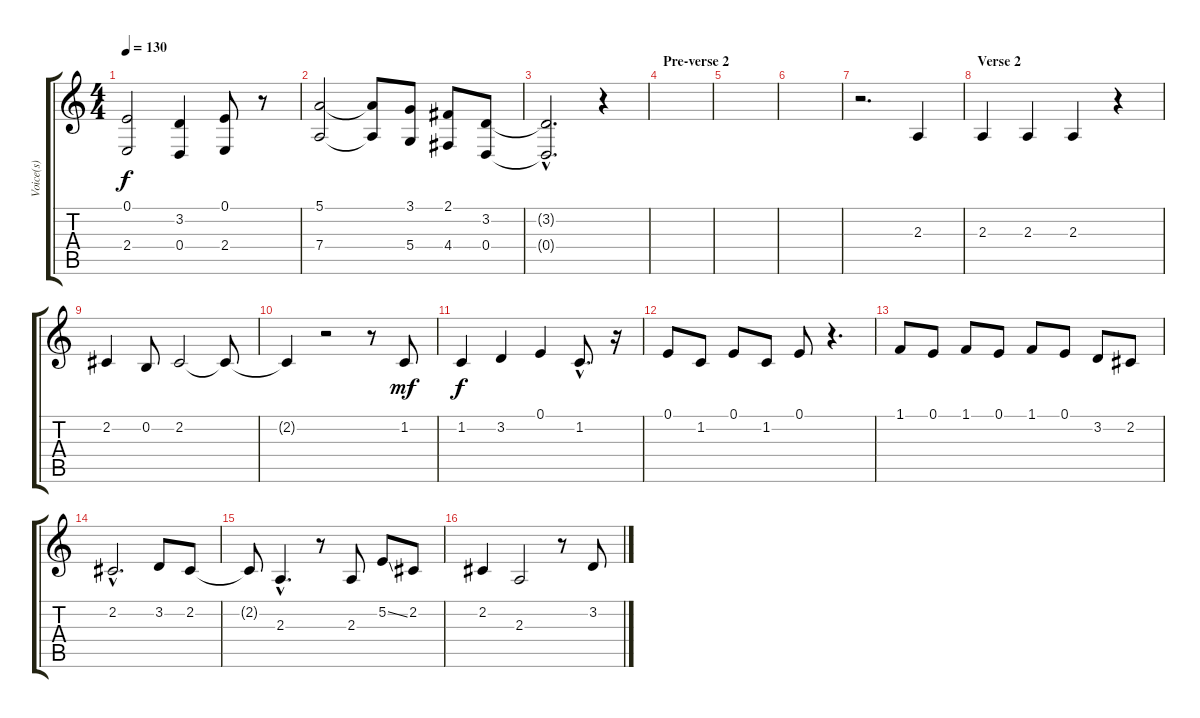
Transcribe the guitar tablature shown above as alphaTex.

\track ("Voice(s)" "Voice(s)") {instrument clarinet}
\staff {score tabs}
\tuning (E4 B3 G3 D3 A2 E2) {hide}
\ts (4 4)
\tempo 130
\clef g2
\ks c
(0.1{t} 2.4{t}).2{dy f} (3.2 0.4).4 (0.1 2.4).8 r.8 |
(5.1 7.4).2 (5.1{t} 7.4{t}).8 (3.1 5.4).8 (2.1 4.4).8 (3.2 0.4).8 |
(3.2{hac t} 0.4{hac t}).2{d} r.4 |
\section ("" "Pre-verse 2")
|
|
|
r.2{d} 2.3.4 |
\section ("" "Verse 2")
2.3.4 2.3.4 2.3.4 r.4 |
2.2.4 0.2.8 2.2.2 2.2{t}.8 |
2.2{t}.4 r.2 r.8 1.2.8{dy mf} |
1.2.4{dy f} 3.2.4 0.1.4 1.2{hac}.8{d} r.16 |
0.1.8 1.2.8 0.1.8 1.2.8 0.1.8 r.4{d} |
1.1.8 0.1.8 1.1.8 0.1.8 1.1.8 0.1.8 3.2.8 2.2.8 |
2.2{hac}.2{d} 3.2.8 2.2.8 |
2.2{t}.8 2.3{hac}.4{d} r.8 2.3.8 5.2{ss}.8 2.2.8 |
2.2.4 2.3.2 r.8 3.2.8
